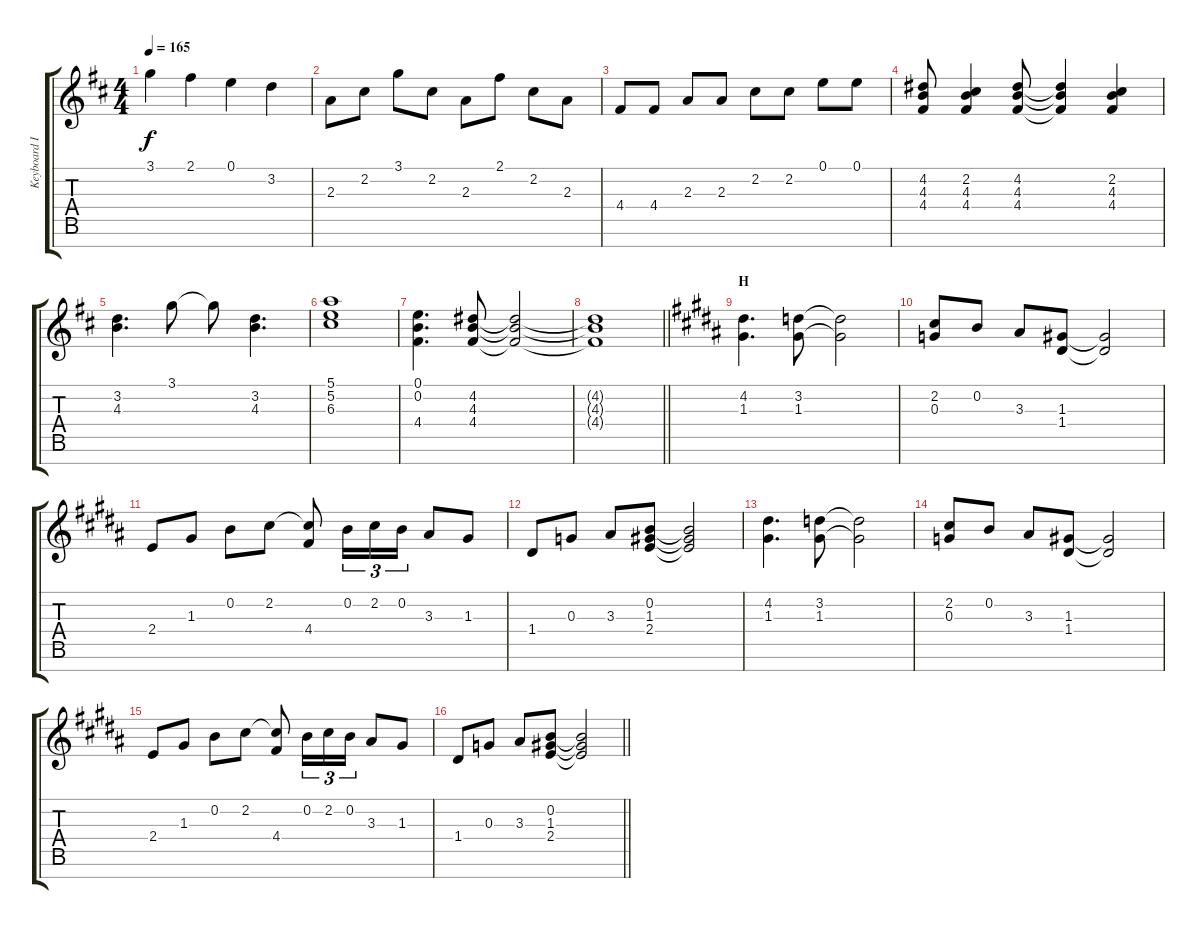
\track ("Keyboard I" "Keyboard I") {instrument stringensemble1}
\staff {score tabs}
\tuning (E5 B4 G4 D4 A3 E3 B2) {hide}
\ts (4 4)
\tempo 165
\clef g2
\ks d
3.1.4{dy f} 2.1.4 0.1.4 3.2.4 |
2.3.8 2.2.8 3.1.8 2.2.8 2.3.8 2.1.8 2.2.8 2.3.8 |
4.4.8 4.4.8 2.3.8 2.3.8 2.2.8 2.2.8 0.1.8 0.1.8 |
(4.2 4.3 4.4).8 (2.2 4.3 4.4).4 (4.2 4.3 4.4).8 (4.2{t} 4.3{t} 4.4{t}).4 (2.2 4.3 4.4).4 |
(3.2 4.3).4{d} 3.1.8 3.1{t}.8 (3.2 4.3).4{d} |
(5.1 5.2 6.3).1 |
(0.1 0.2 4.4).4{d} (4.2 4.3 4.4).8 (4.2{t} 4.3{t} 4.4{t}).2 |
\barLineRight lightlight
(4.2{t} 4.3{t} 4.4{t}).1 |
\section ("" "H")
\ks b
(4.2 1.3).4{d} (3.2 1.3).8 (3.2{t} 1.3{t}).2 |
(2.2 0.3).8 0.2.8 3.3.8 (1.3 1.4).8 (1.3{t} 1.4{t}).2 |
2.4.8 1.3.8 0.2.8 2.2.8 (2.2{t} 4.4).8 0.2.16{tu (3 2)} 2.2.16{tu (3 2)} 0.2.16{tu (3 2)} 3.3.8 1.3.8 |
1.4.8 0.3.8 3.3.8 (0.2 1.3 2.4).8 (0.2{t} 1.3{t} 2.4{t}).2 |
(4.2 1.3).4{d} (3.2 1.3).8 (3.2{t} 1.3{t}).2 |
(2.2 0.3).8 0.2.8 3.3.8 (1.3 1.4).8 (1.3{t} 1.4{t}).2 |
2.4.8 1.3.8 0.2.8 2.2.8 (2.2{t} 4.4).8 0.2.16{tu (3 2)} 2.2.16{tu (3 2)} 0.2.16{tu (3 2)} 3.3.8 1.3.8 |
\barLineRight lightlight
1.4.8 0.3.8 3.3.8 (0.2 1.3 2.4).8 (0.2{t} 1.3{t} 2.4{t}).2
